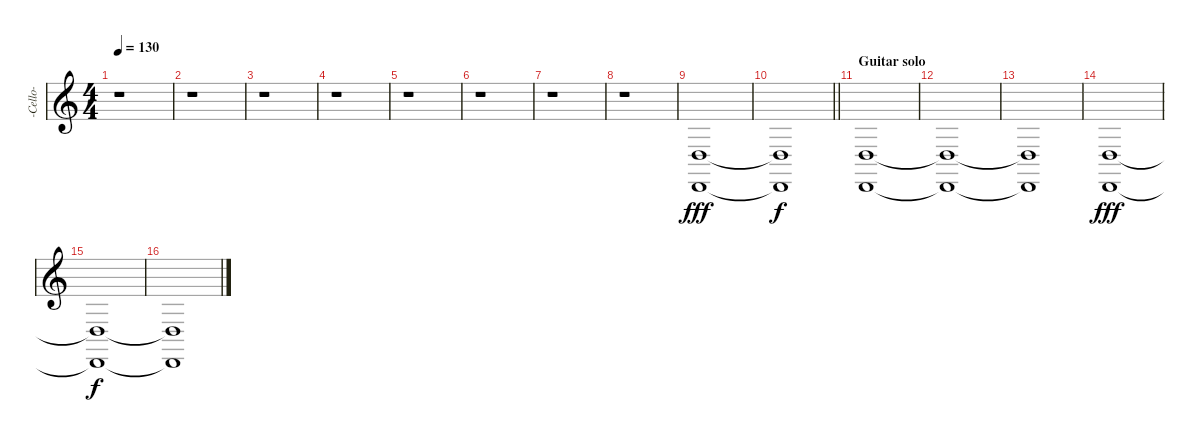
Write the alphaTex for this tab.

\track ("-Cello-" "-Cello-") {instrument cello}
\staff {score}
\tuning (E4 B3 G3 D3 A2 D2) {hide}
\ts (4 4)
\tempo 130
\clef g2
\ks c
r.1{dy f} |
r.1 |
r.1 |
r.1 |
r.1 |
r.1 |
r.1 |
r.1 |
(5.5 0.6).1{dy fff} |
\barLineRight lightlight
(5.5{t} 0.6{t}).1{dy f} |
\section ("" "Guitar solo")
(5.5 0.6).1 |
(5.5{t} 0.6{t}).1 |
(5.5{t} 0.6{t}).1 |
(5.5 0.6).1{dy fff} |
(5.5{t} 0.6{t}).1{dy f} |
(5.5{t} 0.6{t}).1
